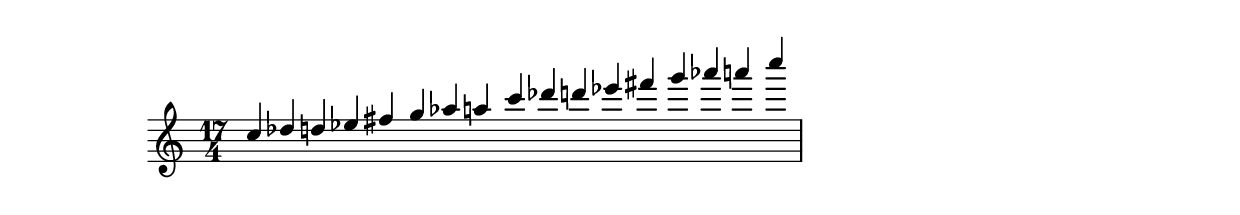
\version "2.18.2" \score { \new Staff << \new Voice { \set midiInstrument = #"piano" \voiceOne
 \key c \major \time 17/4
\override Voice.TextScript.font-size = #-4
 { c'' des'' d'' ees'' fis'' g'' aes'' a'' c''' des''' d''' ees''' fis''' g''' aes''' a''' c''''  } 
 } >> \layout { } \midi { \context { \Staff \remove "Staff_performer" }
\context { \Voice \consists "Staff_performer" } \tempo 2 = 60 } }
\paper{oddHeaderMarkup = ##f oddFooterMarkup = ##f}
